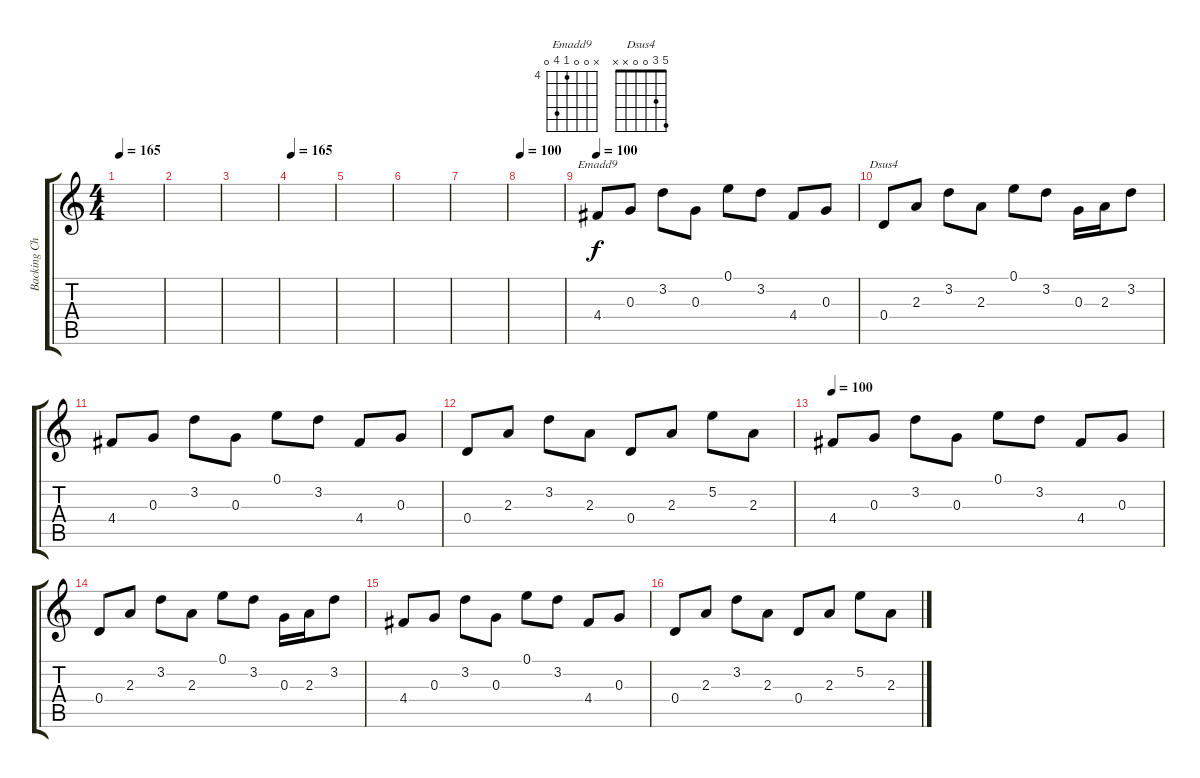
\track ("Backing Chords Clean" "Backing Ch") {instrument electricguitarclean}
\staff {score tabs}
\tuning (E4 B3 G3 D3 A2 E2) {hide}
\chord ("Emadd9" x 0 0 4 7 0) {firstfret 4}
\chord ("Dsus4" 5 3 0 0 x x)
\ts (4 4)
\tempo 165
\clef g2
\ks c
|
|
|
\tempo 165
|
|
|
|
\tempo 100
|
\tempo 100
4.4.8{ch "Emadd9"} 0.3.8 3.2.8 0.3.8 0.1.8 3.2.8 4.4.8 0.3.8 |
0.4.8{ch "Dsus4"} 2.3.8 3.2.8 2.3.8 0.1.8 3.2.8 0.3.16 2.3.16 3.2.8 |
4.4.8 0.3.8 3.2.8 0.3.8 0.1.8 3.2.8 4.4.8 0.3.8 |
0.4.8 2.3.8 3.2.8 2.3.8 0.4.8 2.3.8 5.2.8 2.3.8 |
\tempo 100
4.4.8 0.3.8 3.2.8 0.3.8 0.1.8 3.2.8 4.4.8 0.3.8 |
0.4.8 2.3.8 3.2.8 2.3.8 0.1.8 3.2.8 0.3.16 2.3.16 3.2.8 |
4.4.8 0.3.8 3.2.8 0.3.8 0.1.8 3.2.8 4.4.8 0.3.8 |
0.4.8 2.3.8 3.2.8 2.3.8 0.4.8 2.3.8 5.2.8 2.3.8
